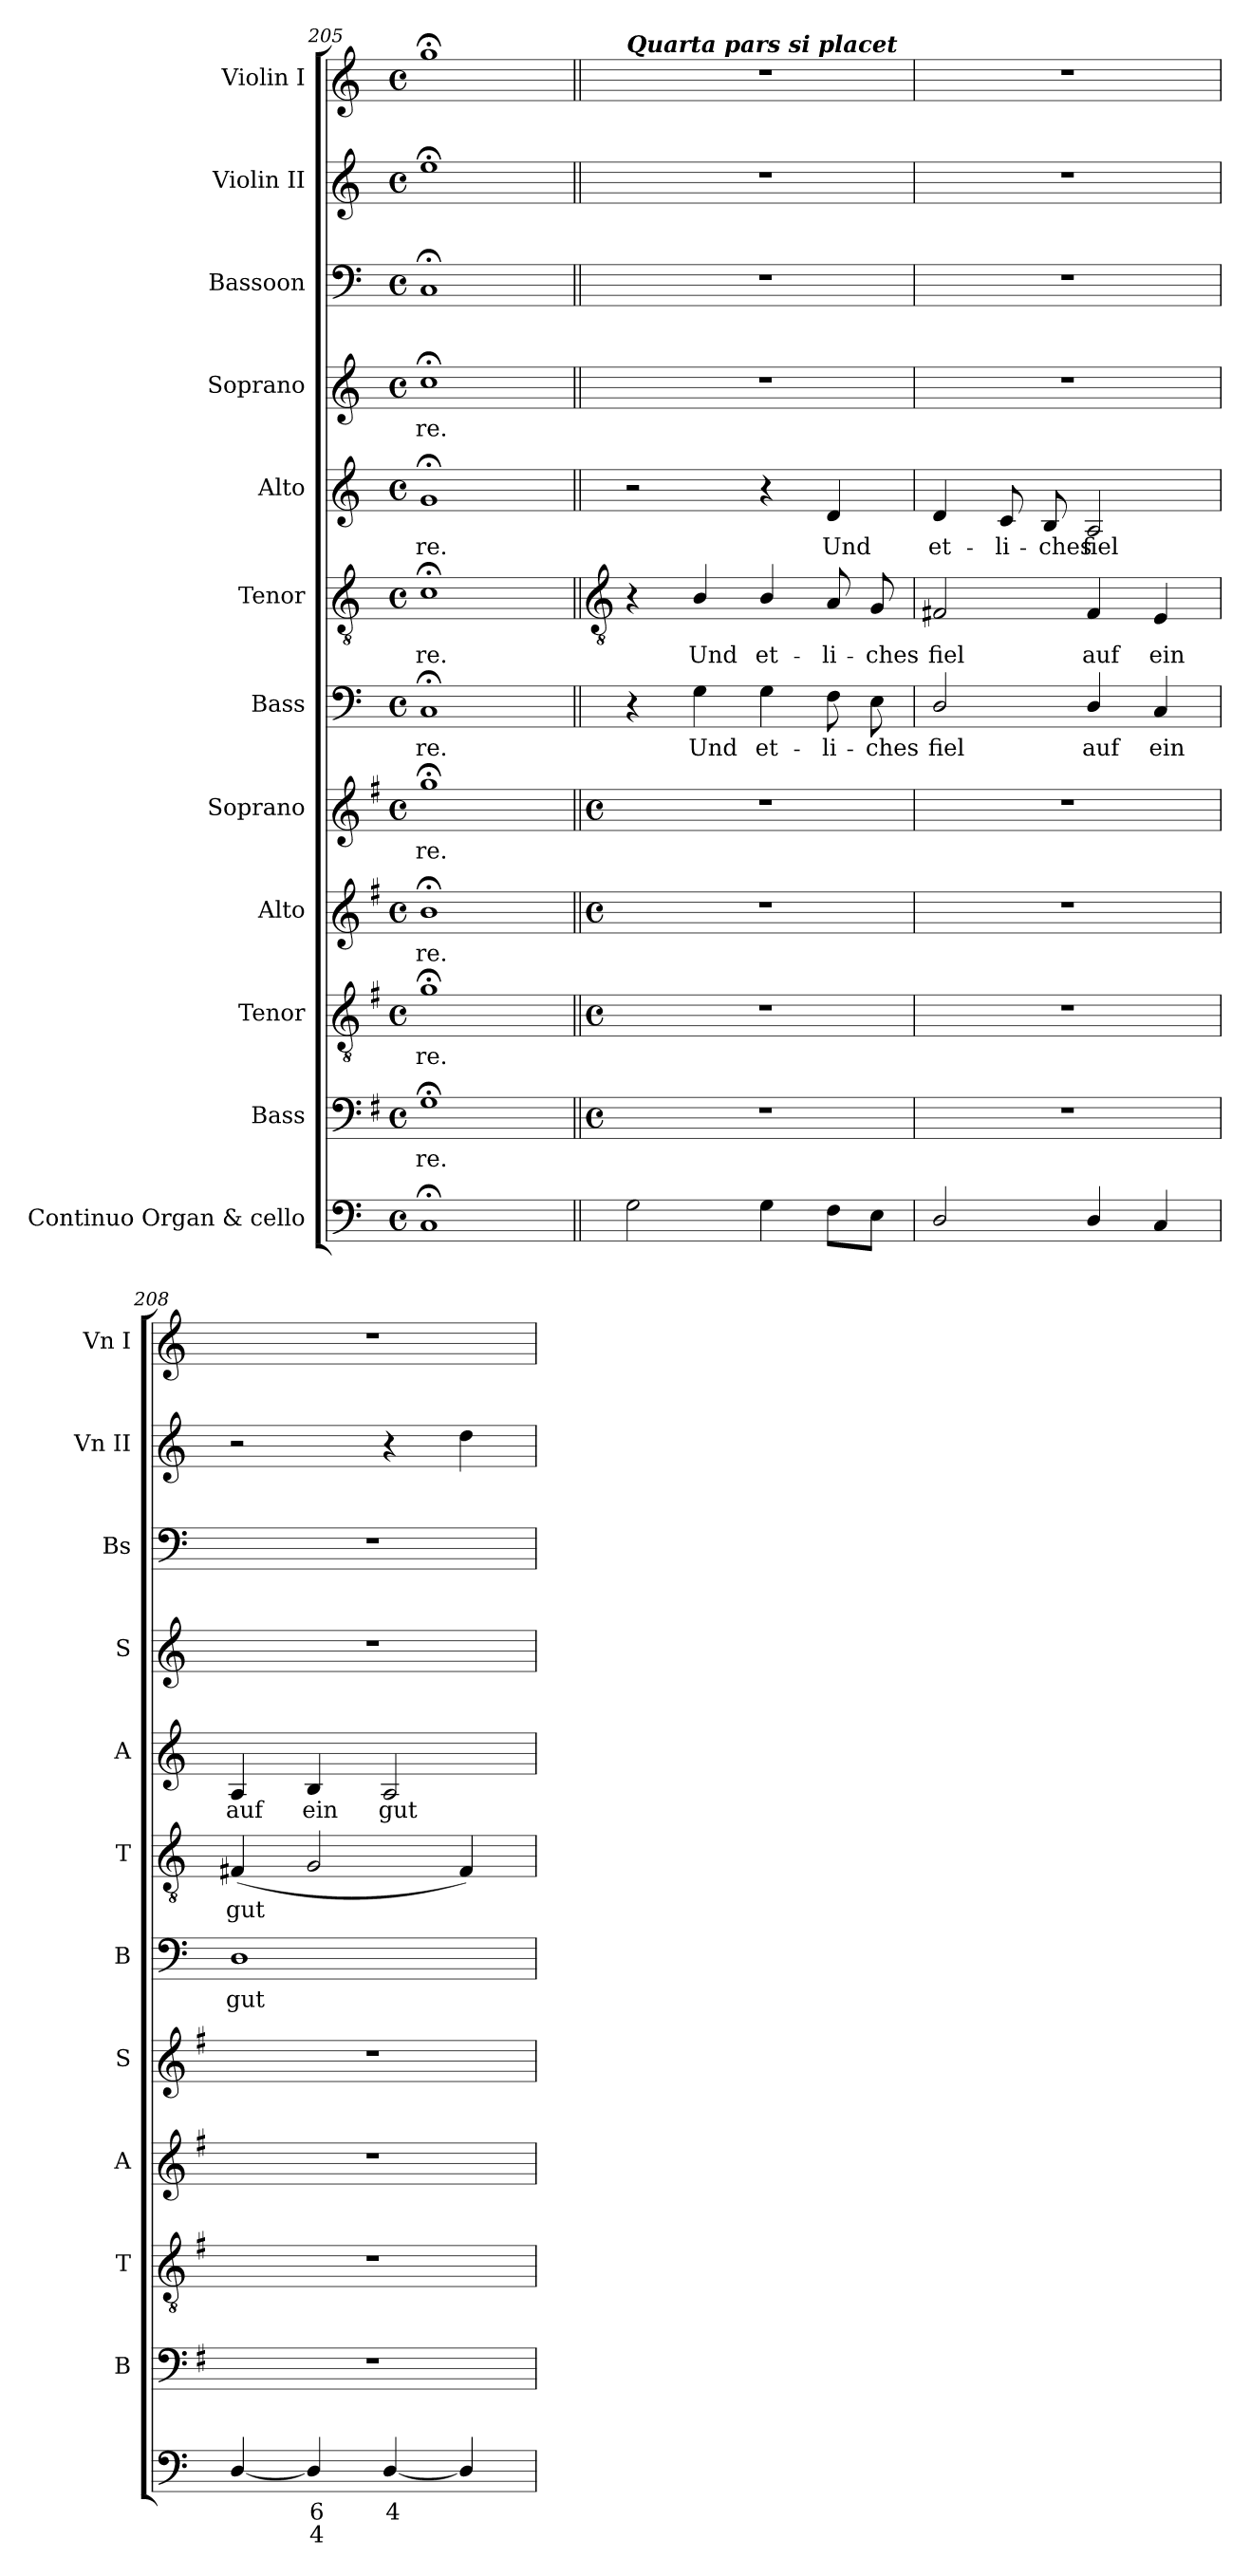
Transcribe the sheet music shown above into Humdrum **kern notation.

**kern	**text	**text	**kern	**text	**kern	**text	**kern	**text	**kern	**text	**kern	**text	**kern	**text	**kern	**text	**kern	**text	**kern	**kern	**kern
*part12	*part12	*part12	*part11	*part11	*part10	*part10	*part9	*part9	*part8	*part8	*part7	*part7	*part6	*part6	*part5	*part5	*part4	*part4	*part3	*part2	*part1
*staff12	*staff12	*staff12	*staff11	*staff11	*staff10	*staff10	*staff9	*staff9	*staff8	*staff8	*staff7	*staff7	*staff6	*staff6	*staff5	*staff5	*staff4	*staff4	*staff3	*staff2	*staff1
*I"Continuo Organ & cello	*	*	*I"Bass	*	*I"Tenor	*	*I"Alto	*	*I"Soprano	*	*I"Bass	*	*I"Tenor	*	*I"Alto	*	*I"Soprano	*	*I"Bassoon	*I"Violin II	*I"Violin I
*	*	*	*I'B	*	*I'T	*	*I'A	*	*I'S	*	*I'B	*	*I'T	*	*I'A	*	*I'S	*	*I'Bs	*I'Vn II	*I'Vn I
*clefF4	*	*	*clefF4	*	*clefGv2	*	*clefG2	*	*clefG2	*	*clefF4	*	*clefGv2	*	*clefG2	*	*clefG2	*	*clefF4	*clefG2	*clefG2
*	*	*	*ITrd4c7	*	*ITrd4c7	*	*ITrd4c7	*	*ITrd4c7	*	*	*	*	*	*	*	*	*	*	*	*
*k[]	*	*	*k[]	*	*k[]	*	*k[]	*	*k[]	*	*k[]	*	*k[]	*	*k[]	*	*k[]	*	*k[]	*k[]	*k[]
*C:	*	*	*C:	*	*C:	*	*C:	*	*C:	*	*C:	*	*C:	*	*C:	*	*C:	*	*C:	*C:	*C:
*M4/4	*	*	*M4/4	*	*M4/4	*	*M4/4	*	*M4/4	*	*M4/4	*	*M4/4	*	*M4/4	*	*M4/4	*	*M4/4	*M4/4	*M4/4
*met(c)	*	*	*met(c)	*	*met(c)	*	*met(c)	*	*met(c)	*	*met(c)	*	*met(c)	*	*met(c)	*	*met(c)	*	*met(c)	*met(c)	*met(c)
=205	=205	=205	=205	=205	=205	=205	=205	=205	=205	=205	=205	=205	=205	=205	=205	=205	=205	=205	=205	=205	=205
!	!	!	!	!LO:LY:b	!	!LO:LY:b	!	!LO:LY:b	!	!LO:LY:b	!	!LO:LY:b	!	!LO:LY:b	!	!LO:LY:b	!	!LO:LY:b	!	!	!
1C;<	.	.	1C;<	-re.	1c;<	re.	1e;<	-re.	1cc;<	-re.	1C;<	re.	1c;<	re.	1g;<	-re.	1cc;<	re.	1C;<	1ee;<	1gg;<
!!LO:LB:g=z
=206||	=206||	=206||	=206||	=206||	=206||	=206||	=206||	=206||	=206||	=206||	=206||	=206||	=206||	=206||	=206||	=206||	=206||	=206||	=206||	=206||	=206||
*	*	*	*	*	*	*	*	*	*	*	*	*	*clefGv2	*	*	*	*	*	*	*	*
*	*	*	*M4/4	*	*M4/4	*	*M4/4	*	*M4/4	*	*	*	*	*	*	*	*	*	*	*	*
*	*	*	*met(c)	*	*met(c)	*	*met(c)	*	*met(c)	*	*	*	*	*	*	*	*	*	*	*	*
!	!	!	!	!	!	!	!	!	!	!	!	!	!	!	!	!	!	!	!	!	!LO:TX:a:Bi:t=Quarta pars si placet
2G	.	.	1r	.	1r	.	1r	.	1r	.	4r	.	4r	.	2r	.	1r	.	1r	1r	1r
!	!	!	!	!	!	!	!	!	!	!	!	!LO:LY:b	!	!LO:LY:b	!	!	!	!	!	!	!
.	.	.	.	.	.	.	.	.	.	.	4G	Und	4B/	Und	.	.	.	.	.	.	.
!	!	!	!	!	!	!	!	!	!	!	!	!LO:LY:b	!	!LO:LY:b	!	!	!	!	!	!	!
4G	.	.	.	.	.	.	.	.	.	.	4G	et-	4B/	et-	4r	.	.	.	.	.	.
!	!	!	!	!	!	!	!	!	!	!	!	!LO:LY:b	!	!LO:LY:b	!	!LO:LY:b	!	!	!	!	!
8FL	.	.	.	.	.	.	.	.	.	.	8F	-li-	8A	-li-	4d	Und	.	.	.	.	.
!	!	!	!	!	!	!	!	!	!	!	!	!LO:LY:b	!	!LO:LY:b	!	!	!	!	!	!	!
8EJ	.	.	.	.	.	.	.	.	.	.	8E	-ches	8G	-ches	.	.	.	.	.	.	.
=207	=207	=207	=207	=207	=207	=207	=207	=207	=207	=207	=207	=207	=207	=207	=207	=207	=207	=207	=207	=207	=207
!	!	!	!	!	!	!	!	!	!	!	!	!LO:LY:b	!	!LO:LY:b	!	!LO:LY:b	!	!	!	!	!
2D/	.	.	1r	.	1r	.	1r	.	1r	.	2D/	fiel	2F#X	fiel	4d	et-	1r	.	1r	1r	1r
!	!	!	!	!	!	!	!	!	!	!	!	!	!	!	!	!LO:LY:b	!	!	!	!	!
.	.	.	.	.	.	.	.	.	.	.	.	.	.	.	8c	-li-	.	.	.	.	.
!	!	!	!	!	!	!	!	!	!	!	!	!	!	!	!	!LO:LY:b	!	!	!	!	!
.	.	.	.	.	.	.	.	.	.	.	.	.	.	.	8B	-ches	.	.	.	.	.
!	!	!	!	!	!	!	!	!	!	!	!	!LO:LY:b	!	!LO:LY:b	!	!LO:LY:b	!	!	!	!	!
4D/	.	.	.	.	.	.	.	.	.	.	4D/	auf	4F#	auf	2A	fiel	.	.	.	.	.
!	!	!	!	!	!	!	!	!	!	!	!	!LO:LY:b	!	!LO:LY:b	!	!	!	!	!	!	!
4C	.	.	.	.	.	.	.	.	.	.	4C	ein	4E	ein	.	.	.	.	.	.	.
=208	=208	=208	=208	=208	=208	=208	=208	=208	=208	=208	=208	=208	=208	=208	=208	=208	=208	=208	=208	=208	=208
!	!	!	!	!	!	!	!	!	!	!	!	!LO:LY:b	!	!LO:LY:b	!	!LO:LY:b	!	!	!	!	!
[4D/	.	.	1r	.	1r	.	1r	.	1r	.	1D	gut	(<4F#X	gut	4A	auf	1r	.	1r	2r	1r
!	!LO:LY:b	!LO:LY:b	!	!	!	!	!	!	!	!	!	!	!	!	!	!LO:LY:b	!	!	!	!	!
4D/]	6	4	.	.	.	.	.	.	.	.	.	.	2G	.	4B	ein	.	.	.	.	.
!	!LO:LY:b	!	!	!	!	!	!	!	!	!	!	!	!	!	!	!LO:LY:b	!	!	!	!	!
[4D/	4	.	.	.	.	.	.	.	.	.	.	.	.	.	2A	gut	.	.	.	4r	.
4D/]	.	.	.	.	.	.	.	.	.	.	.	.	4F#)	.	.	.	.	.	.	4dd	.
=	=	=	=	=	=	=	=	=	=	=	=	=	=	=	=	=	=	=	=	=	=
*-	*-	*-	*-	*-	*-	*-	*-	*-	*-	*-	*-	*-	*-	*-	*-	*-	*-	*-	*-	*-	*-
